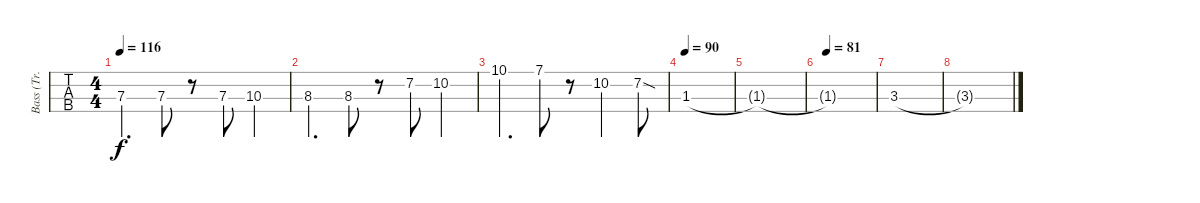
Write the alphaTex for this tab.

\track ("Bass (Tr. 6A/Tr. 11B)" "Bass (Tr. ") {instrument electricbassfinger}
\staff {tabs}
\tuning (G2 D2 A1 E1) {hide}
\ts (4 4)
\tempo 116
\clef f4
\ks c
7.3.4{d dy f} 7.3.8 r.8 7.3.8 10.3.4 |
8.3.4{d} 8.3.8 r.8 7.2.8 10.2.4 |
10.1.4{d} 7.1.8 r.8 10.2.4 7.2{sod}.8 |
\tempo 90
1.3.1 |
1.3{t}.1 |
\tempo 81
1.3{t}.1 |
3.3.1 |
3.3{t}.1
